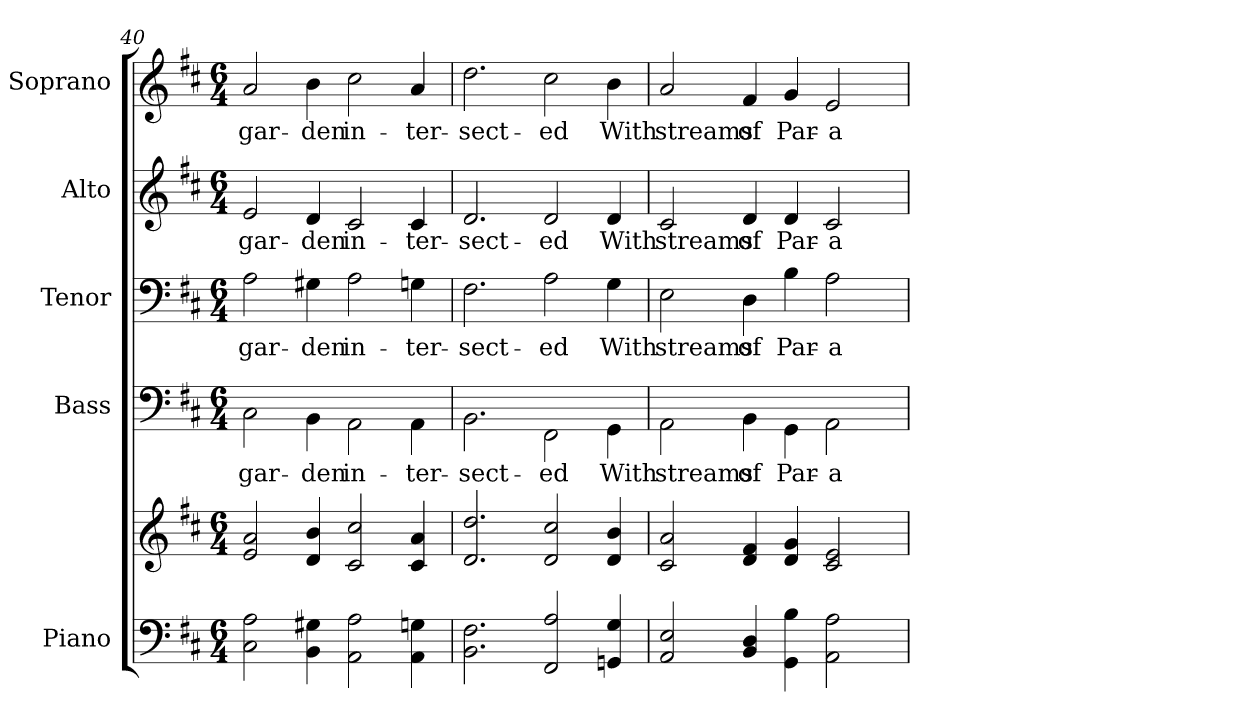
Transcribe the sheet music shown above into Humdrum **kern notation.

**kern	**kern	**kern	**text	**kern	**text	**kern	**text	**kern	**text
*part5	*part5	*part4	*part4	*part3	*part3	*part2	*part2	*part1	*part1
*staff6	*staff5	*staff4	*staff4	*staff3	*staff3	*staff2	*staff2	*staff1	*staff1
*I"Piano	*	*I"Bass	*	*I"Tenor	*	*I"Alto	*	*I"Soprano	*
*I'Pno.	*	*I'B.	*	*I'T.	*	*I'A.	*	*I'S.	*
!!LO:PB:g=z
*clefF4	*clefG2	*clefF4	*	*clefF4	*	*clefG2	*	*clefG2	*
*k[f#c#]	*k[f#c#]	*k[f#c#]	*	*k[f#c#]	*	*k[f#c#]	*	*k[f#c#]	*
*D:	*D:	*D:	*	*D:	*	*D:	*	*D:	*
*M6/4	*M6/4	*M6/4	*	*M6/4	*	*M6/4	*	*M6/4	*
=40	=40	=40	=40	=40	=40	=40	=40	=40	=40
!	!	!	!LO:LY:b:color=#000000	!	!	!	!	!	!
!	!	!	!	!	!LO:LY:b:color=#000000	!	!	!	!
!	!	!	!	!	!	!	!LO:LY:b:color=#000000	!	!
!	!	!	!	!	!	!	!	!	!LO:LY:b:color=#000000
2C#i\ 2Ai	2ei/ 2ai	2C#i\	gar-	2Ai\	gar-	2ei/	gar-	2ai/	gar-
!	!	!	!LO:LY:b:color=#000000	!	!	!	!	!	!
!	!	!	!	!	!LO:LY:b:color=#000000	!	!	!	!
!	!	!	!	!	!	!	!LO:LY:b:color=#000000	!	!
!	!	!	!	!	!	!	!	!	!LO:LY:b:color=#000000
4BBi\ 4G#Xi	4di/ 4bi	4BBi\	-den	4G#Xi\	-den	4di/	-den	4bi\	-den
!	!	!	!LO:LY:b:color=#000000	!	!	!	!	!	!
!	!	!	!	!	!LO:LY:b:color=#000000	!	!	!	!
!	!	!	!	!	!	!	!LO:LY:b:color=#000000	!	!
!	!	!	!	!	!	!	!	!	!LO:LY:b:color=#000000
2AAi\ 2Ai	2c#i/ 2cc#i	2AAi\	in-	2Ai\	in-	2c#i/	in-	2cc#i\	in-
!	!	!	!LO:LY:b:color=#000000	!	!	!	!	!	!
!	!	!	!	!	!LO:LY:b:color=#000000	!	!	!	!
!	!	!	!	!	!	!	!LO:LY:b:color=#000000	!	!
!	!	!	!	!	!	!	!	!	!LO:LY:b:color=#000000
4AAi\ 4Gni	4c#i/ 4ai	4AAi\	-ter-	4Gni\	-ter-	4c#i/	-ter-	4ai/	-ter-
=41	=41	=41	=41	=41	=41	=41	=41	=41	=41
!	!	!	!LO:LY:b:color=#000000	!	!	!	!	!	!
!	!	!	!	!	!LO:LY:b:color=#000000	!	!	!	!
!	!	!	!	!	!	!	!LO:LY:b:color=#000000	!	!
!	!	!	!	!	!	!	!	!	!LO:LY:b:color=#000000
2.BBi\ 2.F#i	2.di/ 2.ddi	2.BBi\	-sect-	2.F#i\	-sect-	2.di/	-sect-	2.ddi\	-sect-
!	!	!	!LO:LY:b:color=#000000	!	!	!	!	!	!
!	!	!	!	!	!LO:LY:b:color=#000000	!	!	!	!
!	!	!	!	!	!	!	!LO:LY:b:color=#000000	!	!
!	!	!	!	!	!	!	!	!	!LO:LY:b:color=#000000
2FF#i/ 2Ai	2di/ 2cc#i	2FF#i\	-ed	2Ai\	-ed	2di/	-ed	2cc#i\	-ed
!	!	!	!LO:LY:b:color=#000000	!	!	!	!	!	!
!	!	!	!	!	!LO:LY:b:color=#000000	!	!	!	!
!	!	!	!	!	!	!	!LO:LY:b:color=#000000	!	!
!	!	!	!	!	!	!	!	!	!LO:LY:b:color=#000000
4GGni/ 4Gi	4di/ 4bi	4GGi\	With	4Gi\	With	4di/	With	4bi\	With
!!LO:PB:g=z
=42	=42	=42	=42	=42	=42	=42	=42	=42	=42
*	*^	*	*	*	*	*	*	*	*
!	!	!	!	!LO:LY:b:color=#000000	!	!	!	!	!	!
!	!	!	!	!	!	!LO:LY:b:color=#000000	!	!	!	!
!	!	!	!	!	!	!	!	!LO:LY:b:color=#000000	!	!
!	!	!	!	!	!	!	!	!	!	!LO:LY:b:color=#000000
2AAi/ 2Ei	2c#i/ 2ai	4ryy	2AAi\	streams	2Ei\	streams	2c#i/	streams	2ai/	streams
.	.	4ryy	.	.	.	.	.	.	.	.
!	!	!	!	!LO:LY:b:color=#000000	!	!	!	!	!	!
!	!	!	!	!	!	!LO:LY:b:color=#000000	!	!	!	!
!	!	!	!	!	!	!	!	!LO:LY:b:color=#000000	!	!
!	!	!	!	!	!	!	!	!	!	!LO:LY:b:color=#000000
4BBi/ 4Di	4di/ 4f#i	4ryy	4BBi\	of	4Di\	of	4di/	of	4f#i/	of
!	!	!	!	!LO:LY:b:color=#000000	!	!	!	!	!	!
!	!	!	!	!	!	!LO:LY:b:color=#000000	!	!	!	!
!	!	!	!	!	!	!	!	!LO:LY:b:color=#000000	!	!
!	!	!	!	!	!	!	!	!	!	!LO:LY:b:color=#000000
4GGi\ 4Bi	4di/ 4gi	4ryy	4GGi\	Par-	4Bi\	Par-	4di/	Par-	4gi/	Par-
!	!	!	!	!LO:LY:b:color=#000000	!	!	!	!	!	!
!	!	!	!	!	!	!LO:LY:b:color=#000000	!	!	!	!
!	!	!	!	!	!	!	!	!LO:LY:b:color=#000000	!	!
!	!	!	!	!	!	!	!	!	!	!LO:LY:b:color=#000000
2AAi\ 2Ai	2c#i/ 2ei	4ryy	2AAi\	-a-	2Ai\	-a-	2c#i/	-a-	2ei/	-a-
.	.	4ryy	.	.	.	.	.	.	.	.
*	*v	*v	*	*	*	*	*	*	*	*
=	=	=	=	=	=	=	=	=	=
*-	*-	*-	*-	*-	*-	*-	*-	*-	*-
